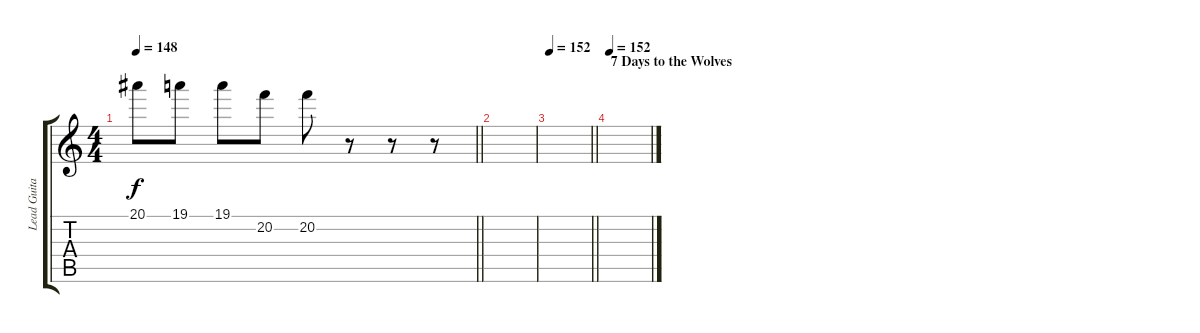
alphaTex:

\track ("Lead Guitar : Open D" "Lead Guita") {instrument overdrivenguitar}
\staff {score tabs}
\tuning (D4 A3 F3 C3 G2 D2) {hide}
\ts (4 4)
\tempo 148
\clef g2
\barLineRight lightlight
\ks c
20.1.8{dy f} 19.1.8 19.1.8 20.2.8 20.2.8 r.8 r.8 r.8 |
|
\tempo 152
\barLineRight lightlight
|
\section ("" "7 Days to the Wolves")
\tempo 152
